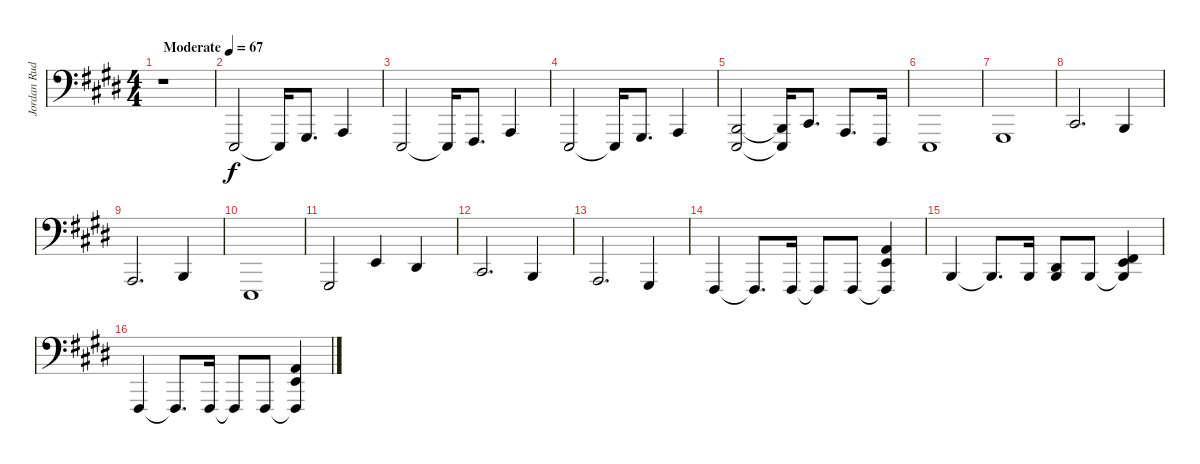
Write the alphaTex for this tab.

\track ("Jordan Rudess - F Clef (Bass)" "Jordan Rud") {instrument stringensemble1}
\staff {score}
\tuning (C3 G2 D2 A1 E1 B0) {hide}
\ts (4 4)
\tempo (67 "Moderate")
\clef f4
\ks e
r.1{dy f instrument stringensemble1} |
0.5.2 0.5{t}.16 4.5.8{d} 5.5.4 |
0.5.2 0.5{t}.16 2.5.8{d} 5.5.4 |
0.5.2 0.5{t}.16 4.5.8{d} 5.5.4 |
(2.4 0.5).2 (2.4{t} 0.5{t}).16 4.4.8{d} 5.5.8{d} 2.5.16 |
0.5.1 |
4.5.1 |
4.4.2{d} 2.4.4 |
5.5.2{d} 2.4.4 |
0.5.1 |
4.5.2 7.4.4 6.4.4 |
4.4.2{d} 7.5.4 |
5.5.2{d} 4.5.4 |
2.5.4 2.5{t}.8{d} 2.5.16 2.5{t}.8 2.5.8 (7.3 7.4 2.5{t}).4 |
7.5.4 7.5{t}.8{d} 7.5.16 (6.4 7.5).8 7.5.8 (4.3 7.4 7.5{t}).4 |
2.5.4 2.5{t}.8{d} 2.5.16 2.5{t}.8 2.5.8 (7.3 7.4 2.5{t}).4
